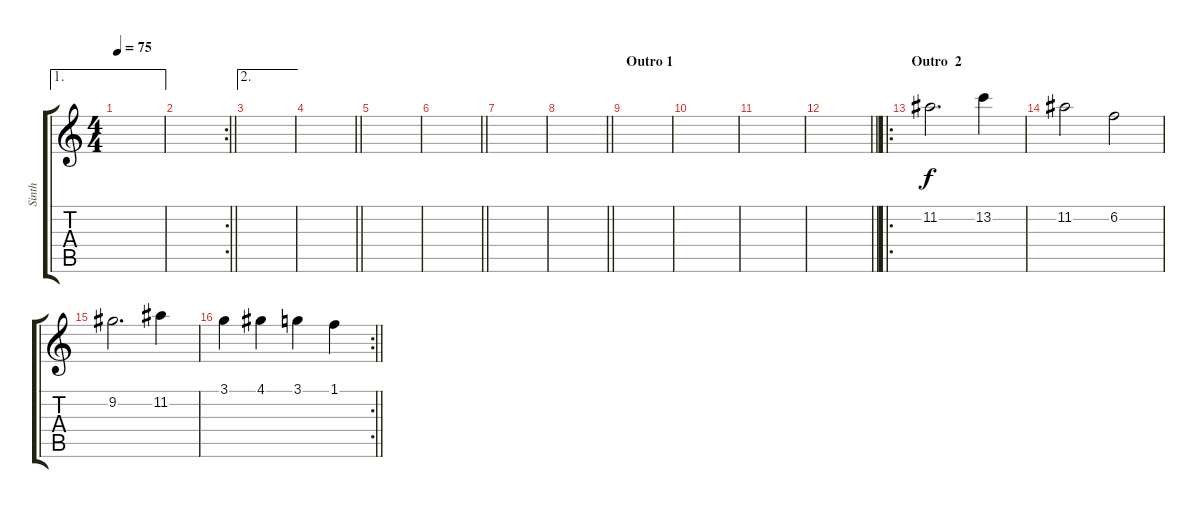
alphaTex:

\track ("Sinth" "Sinth") {instrument acousticguitarnylon}
\staff {score tabs}
\tuning (E4 B3 G3 D3 A2 E2) {hide}
\ae 1
\ts (4 4)
\tempo 75
\clef g2
\ks c
|
\rc 2
\barLineRight lightlight
|
\ae 2
|
\barLineRight lightlight
|
|
\barLineRight lightlight
|
|
\barLineRight lightlight
|
\section ("" "Outro 1")
|
|
|
\barLineRight lightlight
|
\ro
\section ("" "Outro  2")
11.2.2{d volume 16 balance 16 instrument synthbrass2} 13.2.4 |
11.2.2 6.2.2 |
9.2.2{d} 11.2.4 |
\rc 2
\barLineRight lightlight
3.1.4 4.1.4 3.1.4 1.1.4
